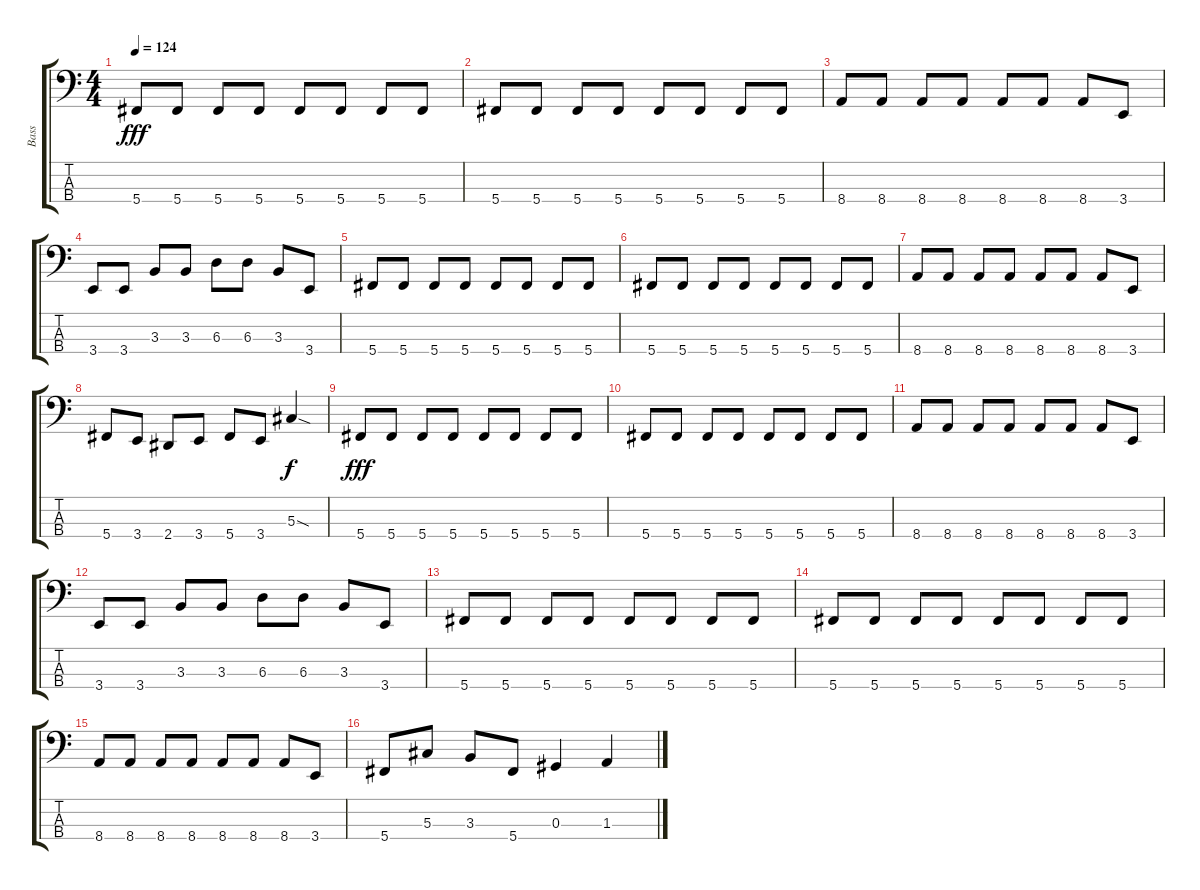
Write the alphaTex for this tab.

\track ("Bass" "Bass") {instrument electricbassfinger}
\staff {score tabs}
\tuning (Gb2 Db2 Ab1 Db1) {hide}
\ts (4 4)
\tempo 124
\clef f4
\ks c
5.4.8{dy fff} 5.4.8 5.4.8 5.4.8 5.4.8 5.4.8 5.4.8 5.4.8 |
5.4.8 5.4.8 5.4.8 5.4.8 5.4.8 5.4.8 5.4.8 5.4.8 |
8.4.8 8.4.8 8.4.8 8.4.8 8.4.8 8.4.8 8.4.8 3.4.8 |
3.4.8 3.4.8 3.3.8 3.3.8 6.3.8 6.3.8 3.3.8 3.4.8 |
5.4.8 5.4.8 5.4.8 5.4.8 5.4.8 5.4.8 5.4.8 5.4.8 |
5.4.8 5.4.8 5.4.8 5.4.8 5.4.8 5.4.8 5.4.8 5.4.8 |
8.4.8 8.4.8 8.4.8 8.4.8 8.4.8 8.4.8 8.4.8 3.4.8 |
5.4.8 3.4.8 2.4.8 3.4.8 5.4.8 3.4.8 5.3{sod}.4{dy f} |
5.4.8{dy fff} 5.4.8 5.4.8 5.4.8 5.4.8 5.4.8 5.4.8 5.4.8 |
5.4.8 5.4.8 5.4.8 5.4.8 5.4.8 5.4.8 5.4.8 5.4.8 |
8.4.8 8.4.8 8.4.8 8.4.8 8.4.8 8.4.8 8.4.8 3.4.8 |
3.4.8 3.4.8 3.3.8 3.3.8 6.3.8 6.3.8 3.3.8 3.4.8 |
5.4.8 5.4.8 5.4.8 5.4.8 5.4.8 5.4.8 5.4.8 5.4.8 |
5.4.8 5.4.8 5.4.8 5.4.8 5.4.8 5.4.8 5.4.8 5.4.8 |
8.4.8 8.4.8 8.4.8 8.4.8 8.4.8 8.4.8 8.4.8 3.4.8 |
5.4.8 5.3.8 3.3.8 5.4.8 0.3.4 1.3.4
